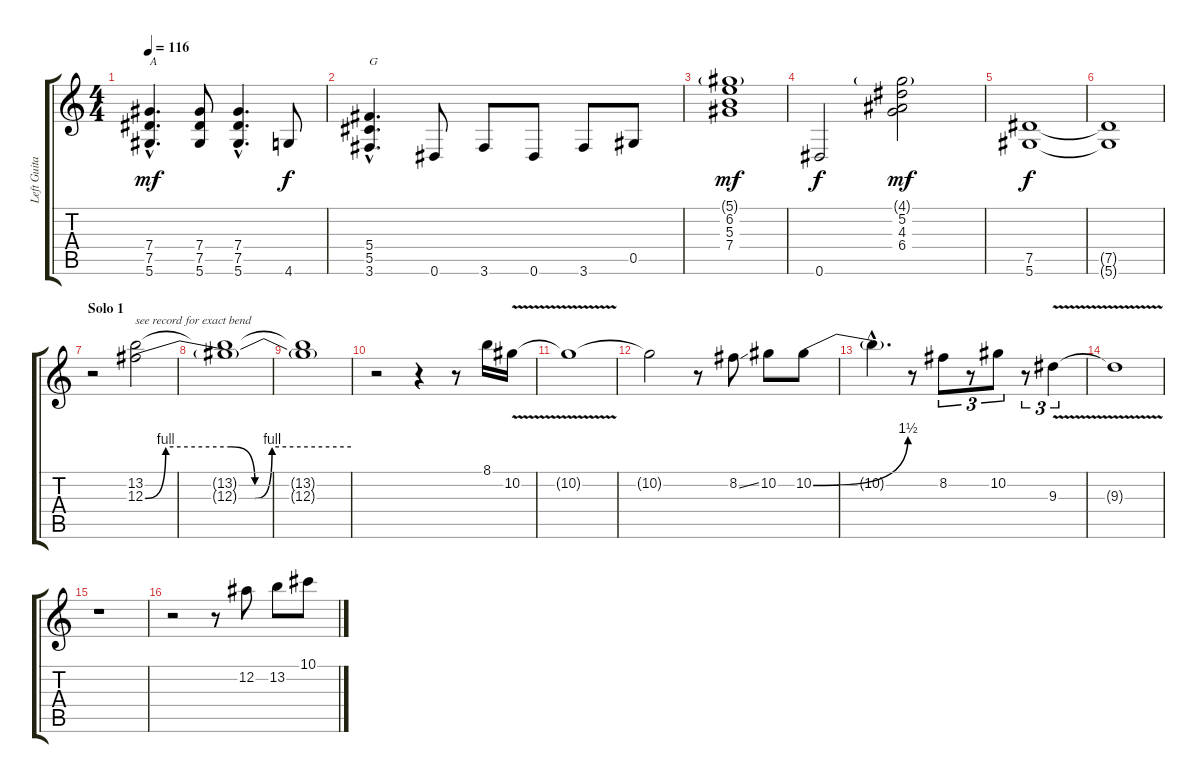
\track ("Left Guitar" "Left Guita") {instrument overdrivenguitar}
\staff {score tabs}
\tuning (Eb4 Bb3 Gb3 Db3 Ab2 Eb2) {hide}
\ts (4 4)
\tempo 116
\clef g2
\ks c
(7.4{hac} 7.5{hac} 5.6{hac}).4{d txt "A" dy mf} (7.4 7.5 5.6).8 (7.4{hac} 7.5{hac} 5.6{hac}).4{d} 4.6.8{dy f} |
(5.4{hac} 5.5{hac} 3.6{hac}).4{d txt "G"} 0.6.8 3.6.8 0.6.8 3.6.8 0.5.8 |
(5.1{g} 6.2 5.3 7.4).1{dy mf} |
0.6.2{dy f} (4.1{g} 5.2 4.3 6.4).2{dy mf} |
(7.5 5.6).1{dy f} |
(7.5{t} 5.6{t}).1 |
\section ("" "Solo 1")
r.2 (13.2 12.3{be (custom 0 0 6 4 25 4 32 0 37 4 60 4)}).2{txt "see record for exact bend"} |
(13.2{t} 12.3{t}).1 |
(13.2{t} 12.3{t}).1 |
r.2 r.4 r.8 8.1.16 10.2{v}.16 |
10.2{t}.1 |
10.2{t}.2 r.8 8.2{ss}.8 10.2.8 10.2{be (bend 0 0 60 6)}.8 |
10.2{hac t}.4{d} r.8 8.2.8{tu (3 2)} r.8{tu (3 2)} 10.2.8{tu (3 2)} r.8{tu (3 2)} 9.3{v}.4{tu (3 2)} |
9.3{t}.1 |
r.1 |
r.2 r.8 12.2.8 13.2.8 10.1{ss}.8
